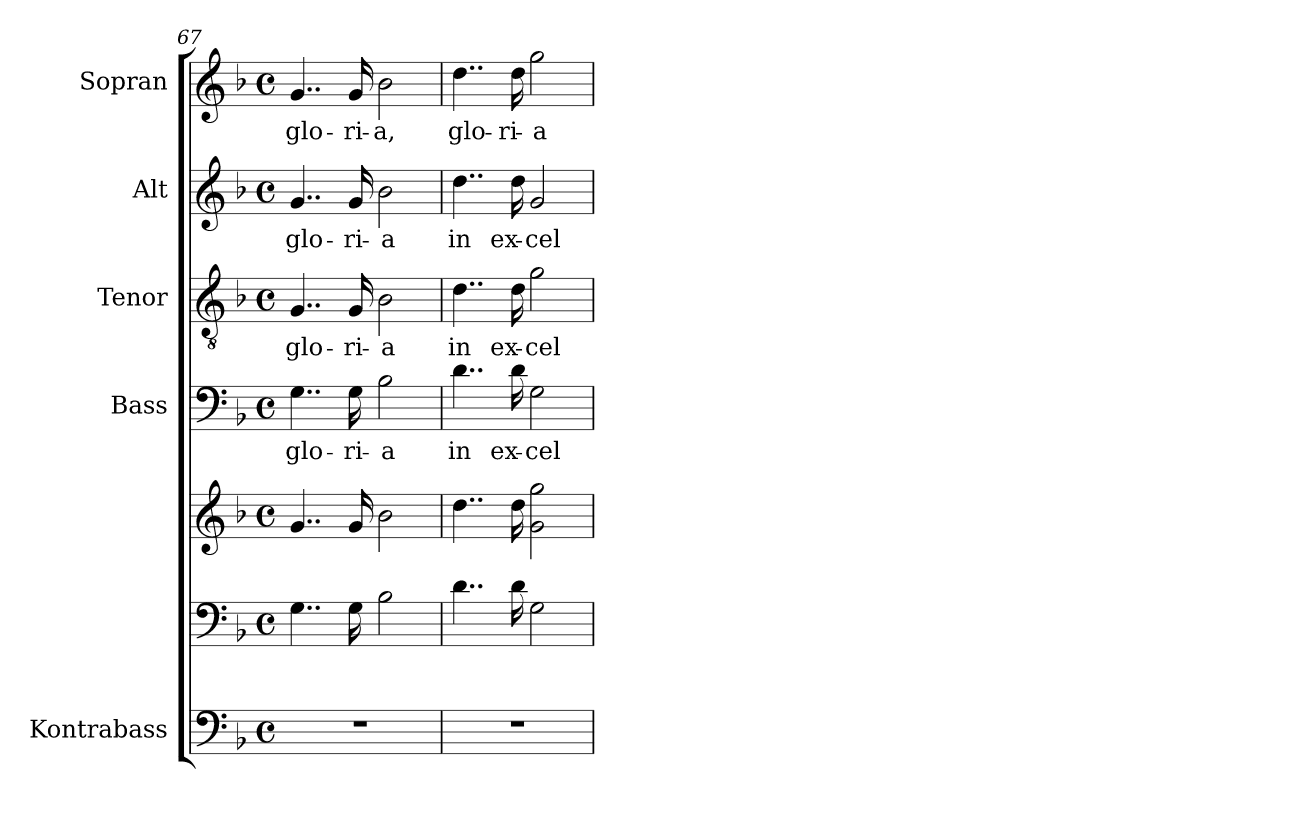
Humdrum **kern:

**kern	**kern	**kern	**kern	**text	**kern	**text	**kern	**text	**kern	**text
*part6	*part5	*part5	*part4	*part4	*part3	*part3	*part2	*part2	*part1	*part1
*staff7	*staff6	*staff5	*staff4	*staff4	*staff3	*staff3	*staff2	*staff2	*staff1	*staff1
*I"Kontrabass	*	*	*I"Bass	*	*I"Tenor	*	*I"Alt	*	*I"Sopran	*
*I'Kb.	*	*	*I'B.	*	*I'T.	*	*I'A.	*	*I'S.	*
*clefF4	*clefF4	*clefG2	*clefF4	*	*clefGv2	*	*clefG2	*	*clefG2	*
*ITrd7c12	*	*	*	*	*	*	*	*	*	*
*k[b-]	*k[b-]	*k[b-]	*k[b-]	*	*k[b-]	*	*k[b-]	*	*k[b-]	*
*F:	*F:	*F:	*F:	*	*F:	*	*F:	*	*F:	*
*M4/4	*M4/4	*M4/4	*M4/4	*	*M4/4	*	*M4/4	*	*M4/4	*
*met(c)	*met(c)	*met(c)	*met(c)	*	*met(c)	*	*met(c)	*	*met(c)	*
=67	=67	=67	=67	=67	=67	=67	=67	=67	=67	=67
!	!	!	!	!LO:LY:b	!	!LO:LY:b	!	!LO:LY:b	!	!LO:LY:b
1r	4..G\	4..g/	4..G\	glo-	4..G/	glo-	4..g/	glo-	4..g/	glo-
!	!	!	!	!LO:LY:b	!	!LO:LY:b	!	!LO:LY:b	!	!LO:LY:b
.	16G\	16g/	16G\	-ri-	16G/	-ri-	16g/	-ri-	16g/	-ri-
!	!	!	!	!LO:LY:b	!	!LO:LY:b	!	!LO:LY:b	!	!LO:LY:b
.	2B-\	2b-\	2B-\	-a	2B-\	-a	2b-\	-a	2b-\	-a,
=68	=68	=68	=68	=68	=68	=68	=68	=68	=68	=68
!	!	!	!	!LO:LY:b	!	!LO:LY:b	!	!LO:LY:b	!	!LO:LY:b
1r	4..d\	4..dd\	4..d\	in	4..d\	in	4..dd\	in	4..dd\	glo-
!	!	!	!	!LO:LY:b	!	!LO:LY:b	!	!LO:LY:b	!	!LO:LY:b
.	16d\	16dd\	16d\	ex-	16d\	ex-	16dd\	ex-	16dd\	-ri-
!	!	!	!	!LO:LY:b	!	!LO:LY:b	!	!LO:LY:b	!	!LO:LY:b
.	2G\	2g\ 2gg\	2G\	-cel-	2g\	-cel-	2g/	-cel-	2gg\	-a
=	=	=	=	=	=	=	=	=	=	=
*-	*-	*-	*-	*-	*-	*-	*-	*-	*-	*-
